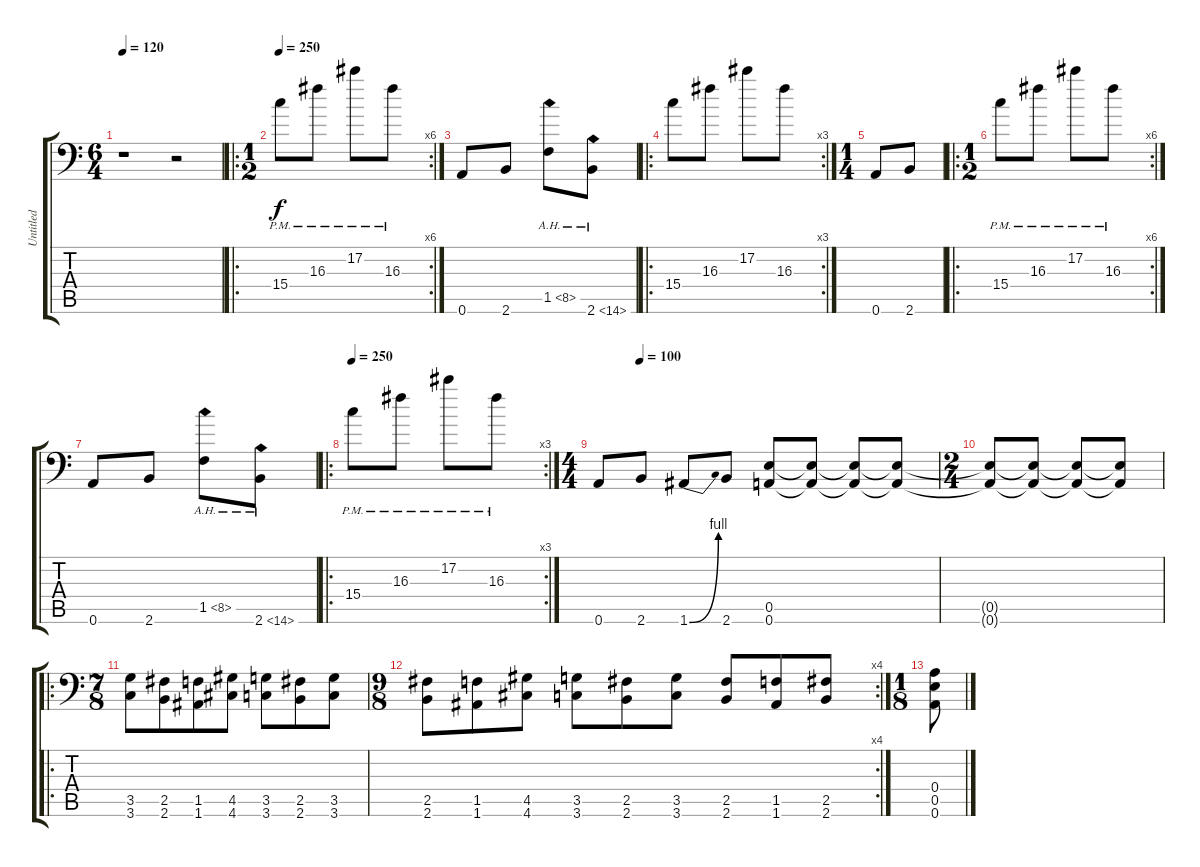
\track ("Untitled" "Untitled") {instrument distortionguitar}
\staff {score tabs}
\tuning (B3 Ab3 D3 A2 E2 A1) {hide}
\ts (6 4)
\tempo 120
\clef f4
\ks c
r.1{dy f} r.2 |
\ro
\rc 6
\ts (1 2)
\tempo 250
15.4{pm}.8 16.3{pm}.8 17.2{pm}.8 16.3{pm}.8 |
0.6.8 2.6.8 1.5{ah 7}.8 2.6{ah 12}.8 |
\ro
\rc 3
15.4.8 16.3.8 17.2.8 16.3.8 |
\ts (1 4)
0.6.8 2.6.8 |
\ro
\rc 6
\ts (1 2)
15.4{pm}.8 16.3{pm}.8 17.2{pm}.8 16.3{pm}.8 |
0.6.8 2.6.8 1.5{ah 7}.8 2.6{ah 12}.8 |
\ro
\rc 3
\tempo 250
15.4{pm}.8 16.3{pm}.8 17.2{pm}.8 16.3{pm}.8 |
\ts (4 4)
\tempo (100 0.125)
0.6.8 2.6.8 1.6{be (bend 0 0 60 4)}.8 2.6.8 (0.5 0.6).8 (0.5{t} 0.6{t}).8 (0.5{t} 0.6{t}).8 (0.5{t} 0.6{t}).8 |
\ts (2 4)
(0.5{t} 0.6{t}).8 (0.5{t} 0.6{t}).8 (0.5{t} 0.6{t}).8 (0.5{t} 0.6{t}).8 |
\ro
\ts (7 8)
(3.5 3.6).8 (2.5 2.6).8 (1.5 1.6).8 (4.5 4.6).8 (3.5 3.6).8 (2.5 2.6).8 (3.5 3.6).8 |
\rc 4
\ts (9 8)
(2.5 2.6).8 (1.5 1.6).8 (4.5 4.6).8 (3.5 3.6).8 (2.5 2.6).8 (3.5 3.6).8 (2.5 2.6).8 (1.5 1.6).8 (2.5 2.6).8 |
\ts (1 8)
(0.4 0.5 0.6).8
